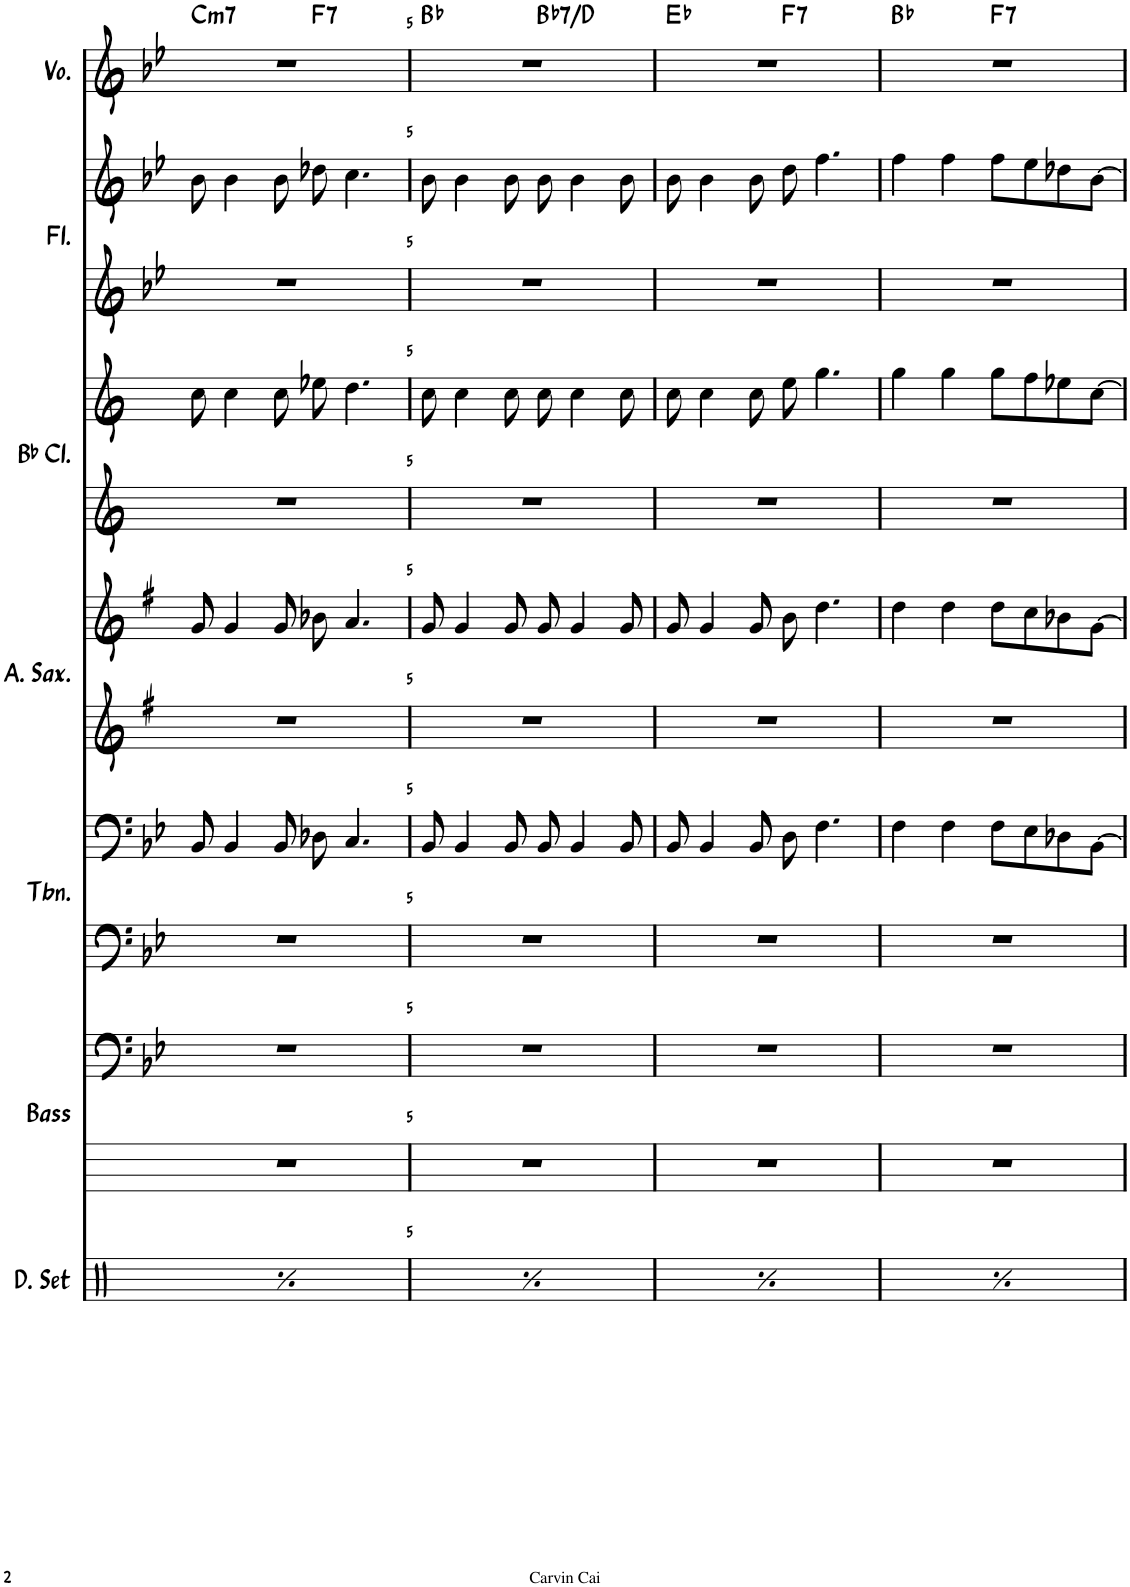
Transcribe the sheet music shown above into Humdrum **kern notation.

**kern	**kern	**kern	**kern	**kern	**kern	**kern	**kern	**kern	**kern	**kern	**kern	**harte
*part7	*part6	*part6	*part5	*part5	*part4	*part4	*part3	*part3	*part2	*part2	*part1	*part1
*staff12	*staff11	*staff10	*staff9	*staff8	*staff7	*staff6	*staff5	*staff4	*staff3	*staff2	*staff1	*
*I"架子鼓	*I"原音贝斯	*	*I"长号	*	*I"中音萨克斯	*	*I"降B调单簧管	*	*I"长笛	*	*I"人声	*
!!LO:PB:g=z
*clefX	*	*clefF4	*clefF4	*clefF4	*clefG2	*clefG2	*clefG2	*clefG2	*clefG2	*clefG2	*clefG2	*
*	*Trd7c12	*Trd7c12	*	*	*Trd5c9	*Trd5c9	*Trd1c2	*Trd1c2	*	*	*	*
*k[]	*k[b-e-]	*k[b-e-]	*k[b-e-]	*k[b-e-]	*k[f#]	*k[f#]	*k[]	*k[]	*k[b-e-]	*k[b-e-]	*k[b-e-]	*
*M4/4	*M4/4	*M4/4	*M4/4	*M4/4	*M4/4	*M4/4	*M4/4	*M4/4	*M4/4	*M4/4	*M4/4	*
=4	=4	=4	=4	=4	=4	=4	=4	=4	=4	=4	=4	=4
*^	*	*	*	*	*	*	*	*	*	*	*	*
!	!	!	!	!	!	!	!	!	!	!	!	!	!LO:H:kt=m7
*	*	*	*	*	*	*	*	*	*	*	*	*^	*
4Ra/	4r	1r	1r	1r	8BB-/	1r	8g/	1r	8cc\	1r	8b-\	1r	2ryy	C:min7
.	.	.	.	.	4BB-/	.	4g/	.	4cc\	.	4b-\	.	.	.
4Rcc/	4Rd\	.	.	.	.	.	.	.	.	.	.	.	.	.
.	.	.	.	.	8BB-/	.	8g/	.	8cc\	.	8b-\	.	.	.
!	!	!	!	!	!	!	!	!	!	!	!	!	!	!LO:H:kt=7
4Ra/	4r	.	.	.	8D-X\	.	8b-X\	.	8ee-X\	.	8dd-X\	.	2ryy	F:7
.	.	.	.	.	4.C/	.	4.a/	.	4.dd\	.	4.cc\	.	.	.
4Rcc/	4Rd\	.	.	.	.	.	.	.	.	.	.	.	.	.
=5	=5	=5	=5	=5	=5	=5	=5	=5	=5	=5	=5	=5	=5	=5
4Ra/	4r	1r	1r	1r	8BB-/	1r	8g/	1r	8cc\	1r	8b-\	1r	2ryy	Bb:maj
.	.	.	.	.	4BB-/	.	4g/	.	4cc\	.	4b-\	.	.	.
4Rcc/	4Rd\	.	.	.	.	.	.	.	.	.	.	.	.	.
.	.	.	.	.	8BB-/	.	8g/	.	8cc\	.	8b-\	.	.	.
!	!	!	!	!	!	!	!	!	!	!	!	!	!	!LO:H:kt=7
4Ra/	4r	.	.	.	8BB-/	.	8g/	.	8cc\	.	8b-\	.	2ryy	Bb:7/3
.	.	.	.	.	4BB-/	.	4g/	.	4cc\	.	4b-\	.	.	.
4Rcc/	4Rd\	.	.	.	.	.	.	.	.	.	.	.	.	.
.	.	.	.	.	8BB-/	.	8g/	.	8cc\	.	8b-\	.	.	.
=6	=6	=6	=6	=6	=6	=6	=6	=6	=6	=6	=6	=6	=6	=6
4Ra/	4r	1r	1r	1r	8BB-/	1r	8g/	1r	8cc\	1r	8b-\	1r	2ryy	Eb:maj
.	.	.	.	.	4BB-/	.	4g/	.	4cc\	.	4b-\	.	.	.
4Rcc/	4Rd\	.	.	.	.	.	.	.	.	.	.	.	.	.
.	.	.	.	.	8BB-/	.	8g/	.	8cc\	.	8b-\	.	.	.
!	!	!	!	!	!	!	!	!	!	!	!	!	!	!LO:H:kt=7
4Ra/	4r	.	.	.	8D\	.	8b\	.	8ee\	.	8dd\	.	2ryy	F:7
.	.	.	.	.	4.F\	.	4.dd\	.	4.gg\	.	4.ff\	.	.	.
4Rcc/	4Rd\	.	.	.	.	.	.	.	.	.	.	.	.	.
=7	=7	=7	=7	=7	=7	=7	=7	=7	=7	=7	=7	=7	=7	=7
4Ra/	4r	1r	1r	1r	4F\	1r	4dd\	1r	4gg\	1r	4ff\	1r	2ryy	Bb:maj
4Rcc/	4Rd\	.	.	.	4F\	.	4dd\	.	4gg\	.	4ff\	.	.	.
!	!	!	!	!	!	!	!	!	!	!	!	!	!	!LO:H:kt=7
4Ra/	4r	.	.	.	8F\L	.	8dd\L	.	8gg\L	.	8ff\L	.	2ryy	F:7
.	.	.	.	.	8E-\	.	8cc\	.	8ff\	.	8ee-\	.	.	.
4Rcc/	4Rd\	.	.	.	8D-X\	.	8b-X\	.	8ee-X\	.	8dd-X\	.	.	.
.	.	.	.	.	[8BB-\J	.	[8g\J	.	[8cc\J	.	[8b-\J	.	.	.
*v	*v	*	*	*	*	*	*	*	*	*	*	*v	*v	*
=	=	=	=	=	=	=	=	=	=	=	=	=
*-	*-	*-	*-	*-	*-	*-	*-	*-	*-	*-	*-	*-
